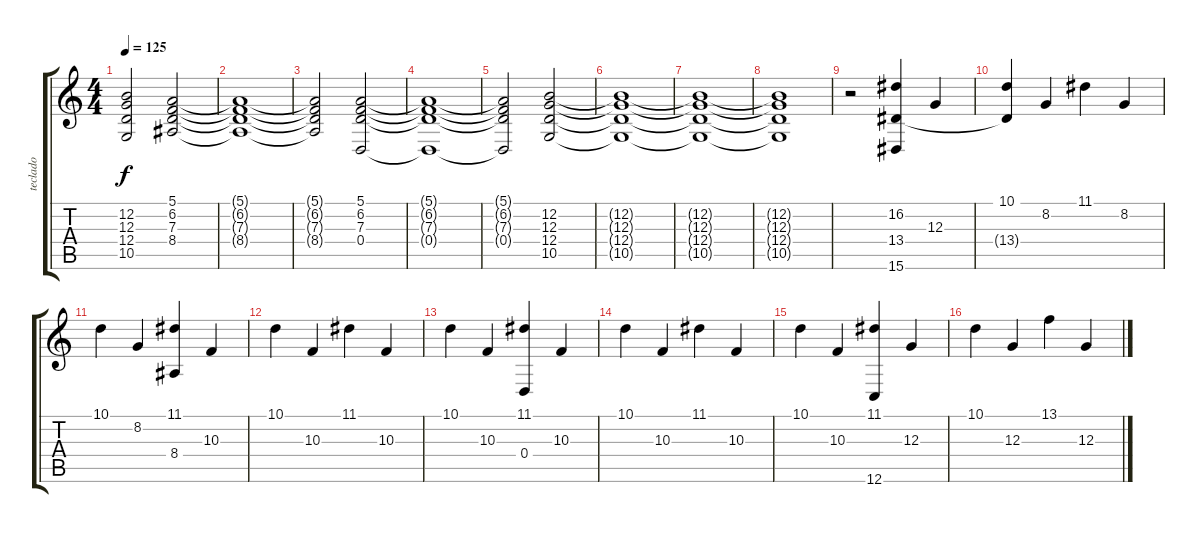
\track ("teclado" "teclado") {instrument choiraahs}
\staff {score tabs}
\tuning (E4 B3 G3 D3 A2 C2) {hide}
\ts (4 4)
\tempo 125
\clef g2
\ks c
(12.2{t} 12.3{t} 12.4{t} 10.5{t}).2{dy f} (5.1 6.2 7.3 8.4).2 |
(5.1{t} 6.2{t} 7.3{t} 8.4{t}).1 |
(5.1{t} 6.2{t} 7.3{t} 8.4{t}).2 (5.1 6.2 7.3 0.4).2 |
(5.1{t} 6.2{t} 7.3{t} 0.4{t}).1 |
(5.1{t} 6.2{t} 7.3{t} 0.4{t}).2 (12.2 12.3 12.4 10.5).2 |
(12.2{t} 12.3{t} 12.4{t} 10.5{t}).1 |
(12.2{t} 12.3{t} 12.4{t} 10.5{t}).1 |
(12.2{t} 12.3{t} 12.4{t} 10.5{t}).1 |
r.2 (16.2 13.4 15.6).4{volume 16 instrument vibraphone} 12.3.4 |
(10.1 13.4{t}).4 8.2.4 11.1.4 8.2.4 |
10.1.4 8.2.4 (11.1 8.4).4 10.3.4 |
10.1.4 10.3.4 11.1.4 10.3.4 |
10.1.4 10.3.4 (11.1 0.4).4 10.3.4 |
10.1.4 10.3.4 11.1.4 10.3.4 |
10.1.4 10.3.4 (11.1 12.6).4 12.3.4 |
10.1.4 12.3.4 13.1.4 12.3.4
